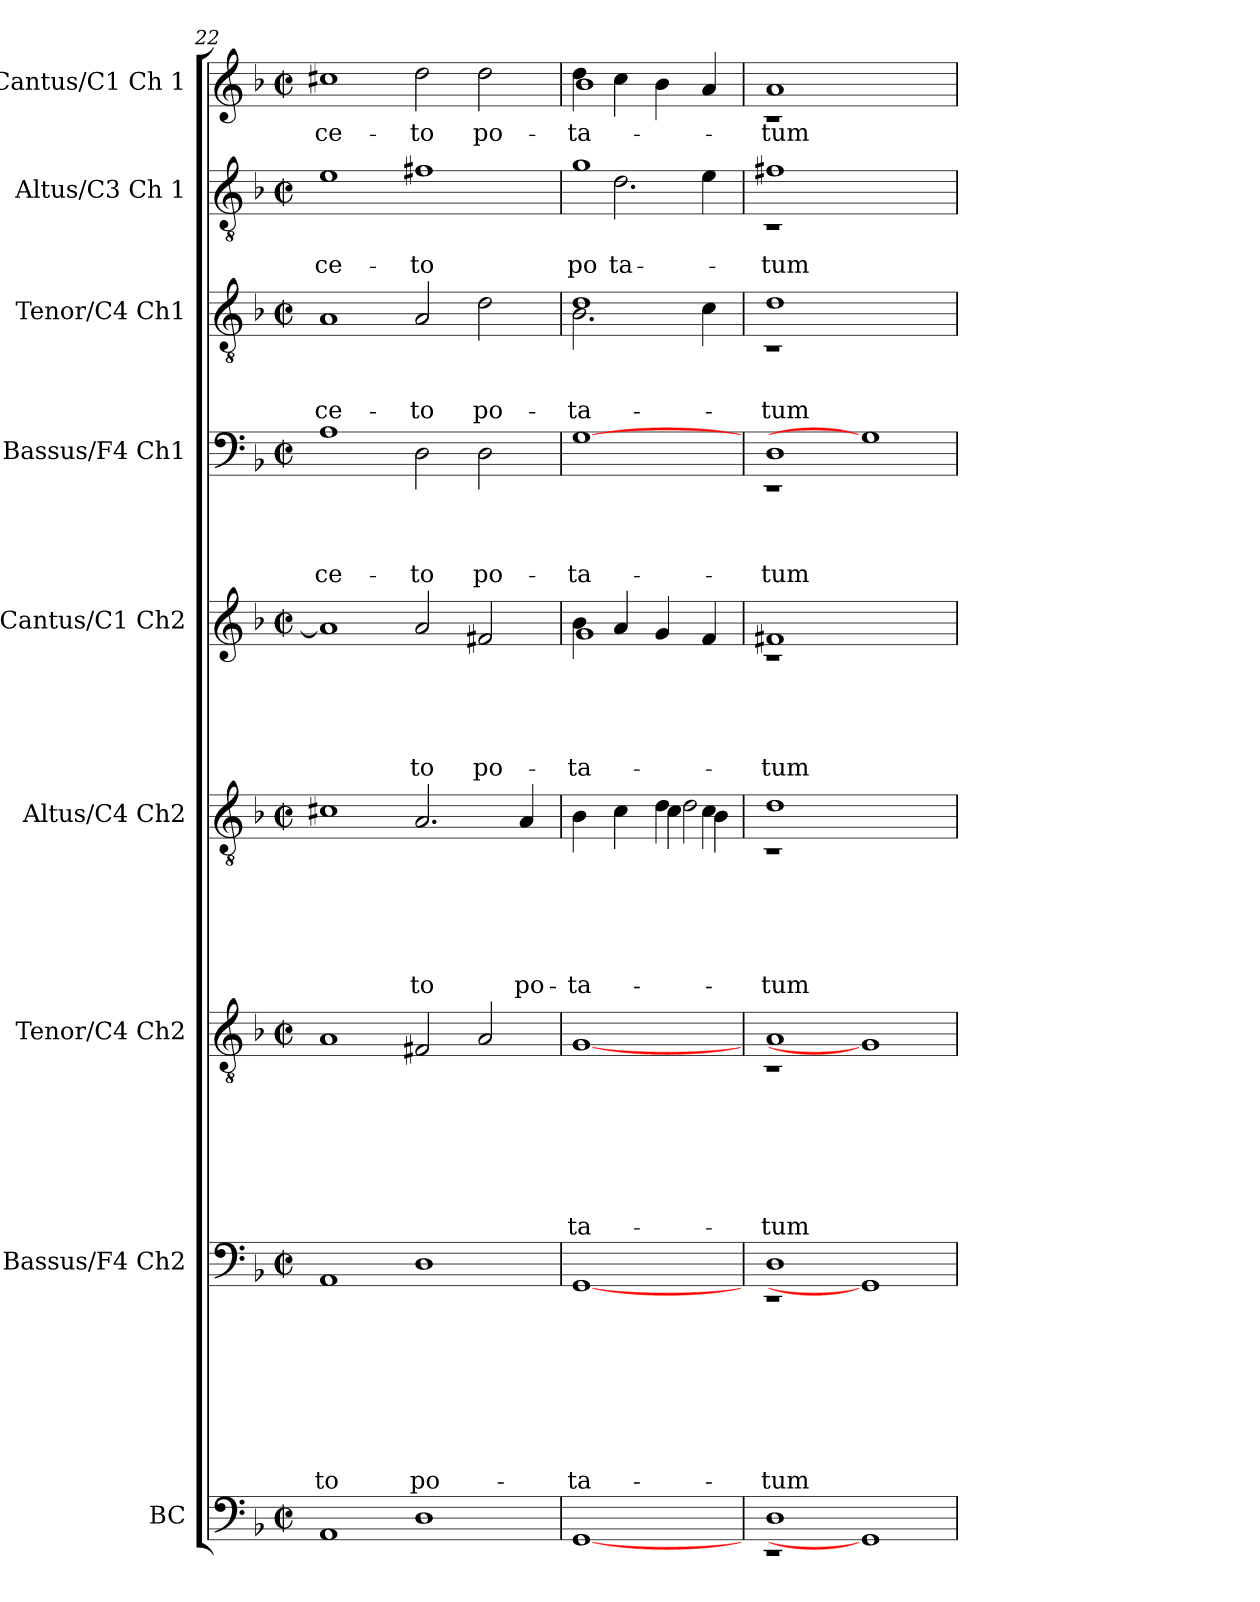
**kern	**kern	**text	**text	**text	**text	**text	**text	**text	**text	**kern	**text	**text	**text	**text	**text	**text	**text	**kern	**text	**text	**text	**text	**text	**text	**kern	**text	**text	**text	**text	**text	**kern	**text	**text	**text	**text	**kern	**text	**text	**text	**kern	**text	**text	**kern	**text
*part9	*part8	*part8	*part8	*part8	*part8	*part8	*part8	*part8	*part8	*part7	*part7	*part7	*part7	*part7	*part7	*part7	*part7	*part6	*part6	*part6	*part6	*part6	*part6	*part6	*part5	*part5	*part5	*part5	*part5	*part5	*part4	*part4	*part4	*part4	*part4	*part3	*part3	*part3	*part3	*part2	*part2	*part2	*part1	*part1
*staff9	*staff8	*staff8	*staff8	*staff8	*staff8	*staff8	*staff8	*staff8	*staff8	*staff7	*staff7	*staff7	*staff7	*staff7	*staff7	*staff7	*staff7	*staff6	*staff6	*staff6	*staff6	*staff6	*staff6	*staff6	*staff5	*staff5	*staff5	*staff5	*staff5	*staff5	*staff4	*staff4	*staff4	*staff4	*staff4	*staff3	*staff3	*staff3	*staff3	*staff2	*staff2	*staff2	*staff1	*staff1
*I"BC	*I"Bassus/F4 Ch2	*	*	*	*	*	*	*	*	*I"Tenor/C4 Ch2	*	*	*	*	*	*	*	*I"Altus/C4 Ch2	*	*	*	*	*	*	*I"Cantus/C1 Ch2	*	*	*	*	*	*I"Bassus/F4 Ch1	*	*	*	*	*I"Tenor/C4 Ch1	*	*	*	*I"Altus/C3 Ch 1	*	*	*I"Cantus/C1 Ch 1	*
*	*I'Ch	*	*	*	*	*	*	*	*	*I'Ch	*	*	*	*	*	*	*	*I'Ch	*	*	*	*	*	*	*I'Ch	*	*	*	*	*	*I'Ch	*	*	*	*	*I'Ch	*	*	*	*I'Ch	*	*	*I'Ch	*
*clefF4	*clefF4	*	*	*	*	*	*	*	*	*clefGv2	*	*	*	*	*	*	*	*clefGv2	*	*	*	*	*	*	*clefG2	*	*	*	*	*	*clefF4	*	*	*	*	*clefGv2	*	*	*	*clefGv2	*	*	*clefG2	*
*k[b-]	*k[b-]	*	*	*	*	*	*	*	*	*k[b-]	*	*	*	*	*	*	*	*k[b-]	*	*	*	*	*	*	*k[b-]	*	*	*	*	*	*k[b-]	*	*	*	*	*k[b-]	*	*	*	*k[b-]	*	*	*k[b-]	*
*F:	*F:	*	*	*	*	*	*	*	*	*F:	*	*	*	*	*	*	*	*F:	*	*	*	*	*	*	*F:	*	*	*	*	*	*F:	*	*	*	*	*F:	*	*	*	*F:	*	*	*F:	*
*M2/2	*M2/2	*	*	*	*	*	*	*	*	*M2/2	*	*	*	*	*	*	*	*M2/2	*	*	*	*	*	*	*M2/2	*	*	*	*	*	*M2/2	*	*	*	*	*M2/2	*	*	*	*M2/2	*	*	*M2/2	*
*met(c|)	*met(c|)	*	*	*	*	*	*	*	*	*met(c|)	*	*	*	*	*	*	*	*met(c|)	*	*	*	*	*	*	*met(c|)	*	*	*	*	*	*met(c|)	*	*	*	*	*met(c|)	*	*	*	*met(c|)	*	*	*met(c|)	*
=22	=22	=22	=22	=22	=22	=22	=22	=22	=22	=22	=22	=22	=22	=22	=22	=22	=22	=22	=22	=22	=22	=22	=22	=22	=22	=22	=22	=22	=22	=22	=22	=22	=22	=22	=22	=22	=22	=22	=22	=22	=22	=22	=22	=22
!	!	!	!	!	!	!	!	!	!LO:LY:b	!	!	!	!	!	!	!	!	!	!	!	!	!	!	!	!	!	!	!	!	!	!	!	!	!	!LO:LY:b	!	!	!	!LO:LY:b	!	!	!LO:LY:b	!	!LO:LY:b
1AA	1AA	.	.	.	.	.	.	.	-to	1A	.	.	.	.	.	.	.	1c#X	.	.	.	.	.	.	1a]	.	.	.	.	.	1A	.	.	.	-ce-	1A	.	.	-ce-	1e	.	-ce-	1cc#X	-ce-
!	!	!	!	!	!	!	!	!	!LO:LY:b	!	!	!	!	!	!	!	!	!	!	!	!	!	!	!LO:LY:b	!	!	!	!	!	!LO:LY:b	!	!	!	!	!LO:LY:b	!	!	!	!LO:LY:b	!	!	!LO:LY:b	!	!LO:LY:b
1D	1D	.	.	.	.	.	.	.	po-	2F#X/	.	.	.	.	.	.	.	2.A/	.	.	.	.	.	-to	2a/	.	.	.	.	-to	2D\	.	.	.	-to	2A/	.	.	-to	1f#X	.	-to	2dd\	-to
!	!	!	!	!	!	!	!	!	!	!	!	!	!	!	!	!	!	!	!	!	!	!	!	!	!	!	!	!	!	!LO:LY:b	!	!	!	!	!LO:LY:b	!	!	!	!LO:LY:b	!	!	!	!	!LO:LY:b
.	.	.	.	.	.	.	.	.	.	2A/	.	.	.	.	.	.	.	.	.	.	.	.	.	.	2f#X/	.	.	.	.	po-	2D\	.	.	.	po-	2d\	.	.	po-	.	.	.	2dd\	po-
!	!	!	!	!	!	!	!	!	!	!	!	!	!	!	!	!	!	!	!	!	!	!	!	!LO:LY:b	!	!	!	!	!	!	!	!	!	!	!	!	!	!	!	!	!	!	!	!
.	.	.	.	.	.	.	.	.	.	.	.	.	.	.	.	.	.	4A/	.	.	.	.	.	po-	.	.	.	.	.	.	.	.	.	.	.	.	.	.	.	.	.	.	.	.
=23	=23	=23	=23	=23	=23	=23	=23	=23	=23	=23	=23	=23	=23	=23	=23	=23	=23	=23	=23	=23	=23	=23	=23	=23	=23	=23	=23	=23	=23	=23	=23	=23	=23	=23	=23	=23	=23	=23	=23	=23	=23	=23	=23	=23
!	!	!	!	!	!	!	!	!	!LO:LY:b	!	!	!	!	!	!	!	!LO:LY:b	!	!	!	!	!	!	!LO:LY:b	!	!	!	!	!	!LO:LY:b	!	!	!	!	!LO:LY:b	!	!	!	!LO:LY:b	!	!	!LO:LY:b	!	!LO:LY:b
*	*	*	*	*	*	*	*	*	*	*	*	*	*	*	*	*	*	*^	*	*	*	*	*	*	*^	*	*	*	*	*	*	*	*	*	*	*^	*	*	*	*^	*	*	*^	*
*	*	*	*	*	*	*	*	*	*	*	*	*	*	*	*	*	*	*	*^	*	*	*	*	*	*	*	*	*	*	*	*	*	*	*	*	*	*	*	*	*	*	*	*	*^	*	*	*	*	*
[1GG	[1GG	.	.	.	.	.	.	.	-ta-	[1G	.	.	.	.	.	.	-ta-	4B-\	2ryy	2ryy	.	.	.	.	.	-ta-	4b-\	1g	.	.	.	.	-ta-	[1G	.	.	.	-ta-	1d	2.B-\	.	.	-ta-	1g	4ryy	2.ryy	.	po-	4dd\	1b-	-ta-
!	!	!	!	!	!	!	!	!	!	!	!	!	!	!	!	!	!	!	!	!	!	!	!	!	!	!	!	!	!	!	!	!	!	!	!	!	!	!	!	!	!	!	!	!	!	!	!	!LO:LY:b	!	!	!
.	.	.	.	.	.	.	.	.	.	.	.	.	.	.	.	.	.	4c\	.	.	.	.	.	.	.	.	4a/	.	.	.	.	.	.	.	.	.	.	.	.	.	.	.	.	.	2.d\	.	.	-ta-	4cc\	.	.
.	.	.	.	.	.	.	.	.	.	.	.	.	.	.	.	.	.	4d\	4c\	2d\	.	.	.	.	.	.	4g/	.	.	.	.	.	.	.	.	.	.	.	.	.	.	.	.	.	.	.	.	.	4b-\	.	.
.	.	.	.	.	.	.	.	.	.	.	.	.	.	.	.	.	.	4c\	4B-\	.	.	.	.	.	.	.	4f/	.	.	.	.	.	.	.	.	.	.	.	.	4c\	.	.	.	.	.	4e\	.	.	4a/	.	.
*	*	*	*	*	*	*	*	*	*	*	*	*	*	*	*	*	*	*	*v	*v	*	*	*	*	*	*	*	*	*	*	*	*	*	*	*	*	*	*	*	*	*	*	*	*	*	*	*	*	*	*	*
=24	=24	=24	=24	=24	=24	=24	=24	=24	=24	=24	=24	=24	=24	=24	=24	=24	=24	=24	=24	=24	=24	=24	=24	=24	=24	=24	=24	=24	=24	=24	=24	=24	=24	=24	=24	=24	=24	=24	=24	=24	=24	=24	=24	=24	=24	=24	=24	=24	=24	=24
*^	*	*	*	*	*	*	*	*	*	*	*	*	*	*	*	*	*	*	*	*	*	*	*	*	*	*	*	*	*	*	*	*	*	*	*	*	*	*	*	*	*	*	*	*	*	*	*	*	*	*
!	!	!	!	!	!	!	!	!	!	!LO:LY:b	!	!	!	!	!	!	!	!LO:LY:b	!	!	!	!	!	!	!	!LO:LY:b	!	!	!	!	!	!	!LO:LY:b	!	!	!	!	!LO:LY:b	!	!	!	!	!LO:LY:b	!	!	!	!	!LO:LY:b	!	!	!LO:LY:b
*	*	*^	*	*	*	*	*	*	*	*	*^	*	*	*	*	*	*	*	*	*	*	*	*	*	*	*	*	*	*	*	*	*	*	*^	*	*	*	*	*	*	*	*	*	*	*v	*v	*	*	*	*	*
1D	1rEE	1D	1rEE	.	.	.	.	.	.	.	-tum	1A	1rC	.	.	.	.	.	.	-tum	1d	1rC	.	.	.	.	.	-tum	1f#X	1rc	.	.	.	.	-tum	1D	1rEE	.	.	.	-tum	1d	1rC	.	.	-tum	1f#X	1rC	.	-tum	1a	1rc	-tum
1GG]	1ryy	1GG]	1ryy	.	.	.	.	.	.	.	.	1G]	1ryy	.	.	.	.	.	.	.	1ryy	1ryy	.	.	.	.	.	.	1ryy	1ryy	.	.	.	.	.	1G]	1ryy	.	.	.	.	1ryy	1ryy	.	.	.	1ryy	1ryy	.	.	1ryy	1ryy	.
*v	*v	*	*	*	*	*	*	*	*	*	*	*v	*v	*	*	*	*	*	*	*	*v	*v	*	*	*	*	*	*	*v	*v	*	*	*	*	*	*v	*v	*	*	*	*	*v	*v	*	*	*	*v	*v	*	*	*v	*v	*
*	*v	*v	*	*	*	*	*	*	*	*	*	*	*	*	*	*	*	*	*	*	*	*	*	*	*	*	*	*	*	*	*	*	*	*	*	*	*	*	*	*	*	*	*	*	*
=	=	=	=	=	=	=	=	=	=	=	=	=	=	=	=	=	=	=	=	=	=	=	=	=	=	=	=	=	=	=	=	=	=	=	=	=	=	=	=	=	=	=	=	=
*-	*-	*-	*-	*-	*-	*-	*-	*-	*-	*-	*-	*-	*-	*-	*-	*-	*-	*-	*-	*-	*-	*-	*-	*-	*-	*-	*-	*-	*-	*-	*-	*-	*-	*-	*-	*-	*-	*-	*-	*-	*-	*-	*-	*-
